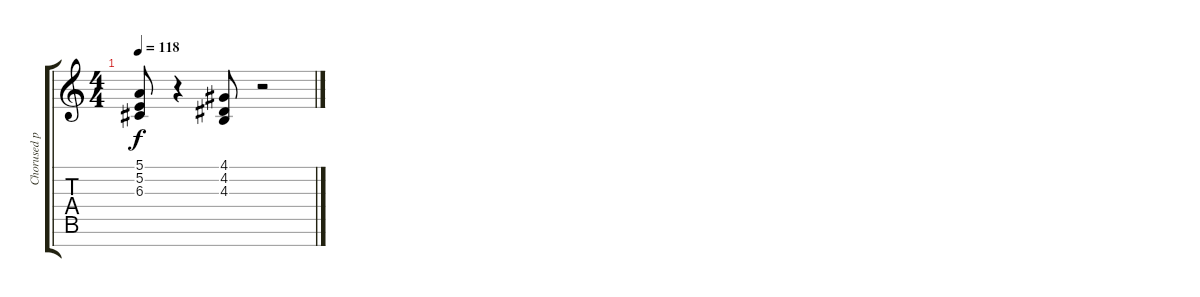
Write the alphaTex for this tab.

\track ("Chorused piano" "Chorused p") {instrument electricpiano2}
\staff {score tabs}
\tuning (E4 B3 G3 D3 A2 E2 B1) {hide}
\ts (4 4)
\tempo 118
\clef g2
\ks c
(5.1 5.2 6.3).8{dy f} r.4 (4.1 4.2 4.3).8 r.2
